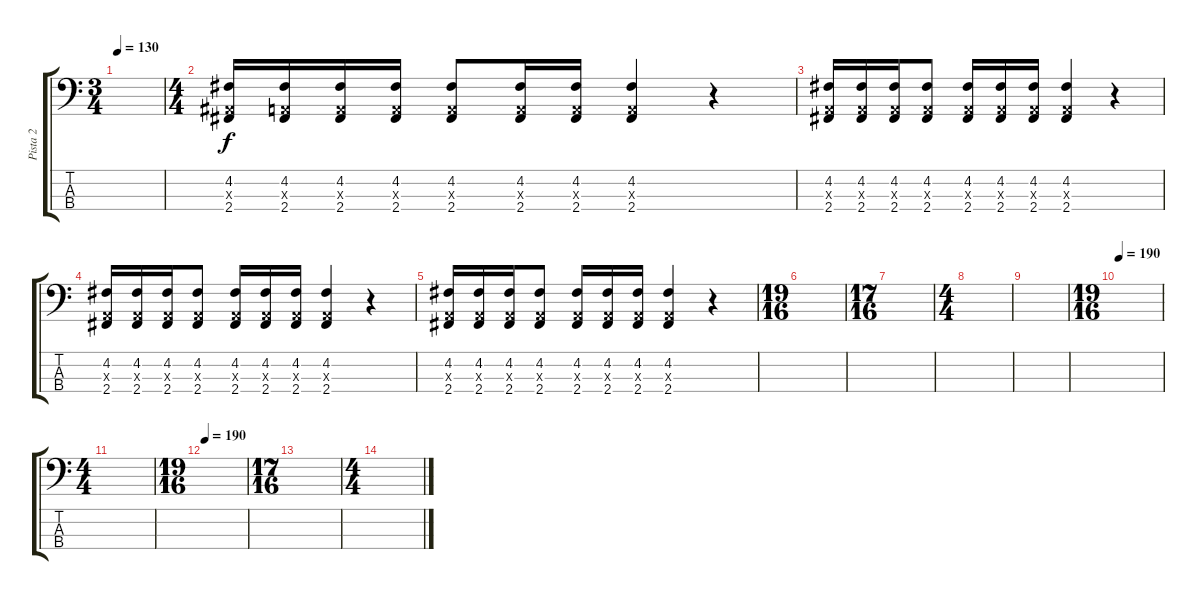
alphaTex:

\track ("Pista 2" "Pista 2") {instrument electricbassfinger}
\staff {score tabs}
\tuning (G2 D2 A1 E1) {hide}
\ts (3 4)
\tempo 130
\clef f4
\ks c
|
\ts (4 4)
(4.2 1.3{x} 2.4).16{volume 16 instrument electricbassfinger} (4.2 0.3{x} 2.4).16 (4.2 0.3{x} 2.4).16 (4.2 0.3{x} 2.4).16 (4.2 0.3{x} 2.4).8 (4.2 0.3{x} 2.4).16 (4.2 0.3{x} 2.4).16 (4.2 0.3{x} 2.4).4 r.4 |
(4.2 0.3{x} 2.4).16 (4.2 0.3{x} 2.4).16 (4.2 0.3{x} 2.4).16 (4.2 0.3{x} 2.4).8 (4.2 0.3{x} 2.4).16 (4.2 0.3{x} 2.4).16 (4.2 0.3{x} 2.4).16 (4.2 0.3{x} 2.4).4 r.4 |
(4.2 0.3{x} 2.4).16 (4.2 0.3{x} 2.4).16 (4.2 0.3{x} 2.4).16 (4.2 0.3{x} 2.4).8 (4.2 0.3{x} 2.4).16 (4.2 0.3{x} 2.4).16 (4.2 0.3{x} 2.4).16 (4.2 0.3{x} 2.4).4 r.4 |
(4.2 0.3{x} 2.4).16 (4.2 0.3{x} 2.4).16 (4.2 0.3{x} 2.4).16 (4.2 0.3{x} 2.4).8 (4.2 0.3{x} 2.4).16 (4.2 0.3{x} 2.4).16 (4.2 0.3{x} 2.4).16 (4.2 0.3{x} 2.4).4 r.4 |
\ts (19 16)
|
\ts (17 16)
|
\ts (4 4)
|
|
\ts (19 16)
\tempo 190
|
\ts (4 4)
|
\ts (19 16)
\tempo 190
|
\ts (17 16)
|
\ts (4 4)
